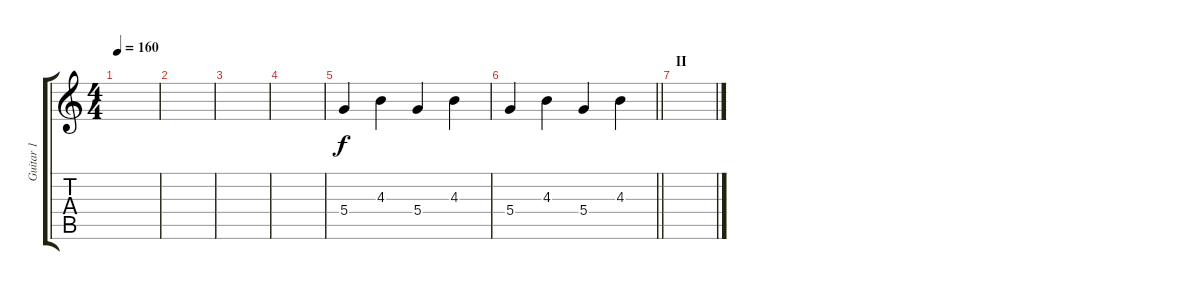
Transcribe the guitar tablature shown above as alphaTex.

\track ("Guitar 1" "Guitar 1") {instrument electricguitarclean}
\staff {score tabs}
\tuning (E4 B3 G3 D3 A2 E2) {hide}
\ts (4 4)
\tempo 160
\clef g2
\ks c
|
|
|
|
5.4.4 4.3.4 5.4.4 4.3.4 |
\barLineRight lightlight
5.4.4 4.3.4 5.4.4 4.3.4 |
\section ("" "II")
